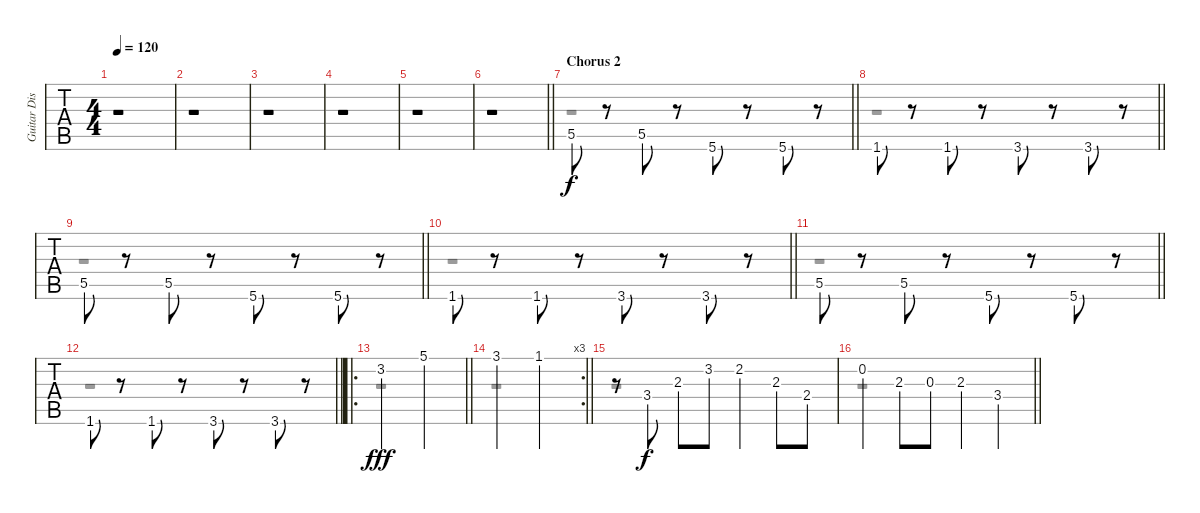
\track ("Guitar Disto" "Guitar Dis") {instrument distortionguitar}
\staff {tabs}
\tuning (E4 B3 G3 D3 A2 E2) {hide}
\voice
\ts (4 4)
\tempo 120
\clef g2
\ks c
r.1{dy f} |
r.1 |
r.1 |
r.1 |
r.1 |
\barLineRight lightlight
r.1 |
\section ("" "Chorus 2")
\barLineRight lightlight
5.5.8 r.8 5.5.8 r.8 5.6.8 r.8 5.6.8 r.8 |
\barLineRight lightlight
1.6.8 r.8 1.6.8 r.8 3.6.8 r.8 3.6.8 r.8 |
\barLineRight lightlight
5.5.8 r.8 5.5.8 r.8 5.6.8 r.8 5.6.8 r.8 |
\barLineRight lightlight
1.6.8 r.8 1.6.8 r.8 3.6.8 r.8 3.6.8 r.8 |
\barLineRight lightlight
5.5.8 r.8 5.5.8 r.8 5.6.8 r.8 5.6.8 r.8 |
\barLineRight lightlight
1.6.8 r.8 1.6.8 r.8 3.6.8 r.8 3.6.8 r.8 |
\ro
\barLineRight lightlight
3.2.2{dy fff instrument tubularbells} 5.1.2 |
\rc 3
\barLineRight lightlight
3.1.2 1.1.2 |
r.8{instrument distortionguitar} 3.4.8{dy f} 2.3.8 3.2.8 2.2.4 2.3.8 2.4.8 |
\barLineRight lightlight
0.2.4 2.3.8 0.3.8 2.3.4 3.4.4
\voice
\clef g2
\ottava regular
\simile none
\ks c
r.1{dy f} |
r.1 |
r.1 |
r.1 |
r.1 |
\barLineRight lightlight
r.1 |
\barLineRight lightlight
r.1 |
\barLineRight lightlight
r.1 |
\barLineRight lightlight
r.1 |
\barLineRight lightlight
r.1 |
\barLineRight lightlight
r.1 |
\barLineRight lightlight
r.1 |
\barLineRight lightlight
r.1 |
\barLineRight lightlight
r.1 |
r.1 |
\barLineRight lightlight
r.1
